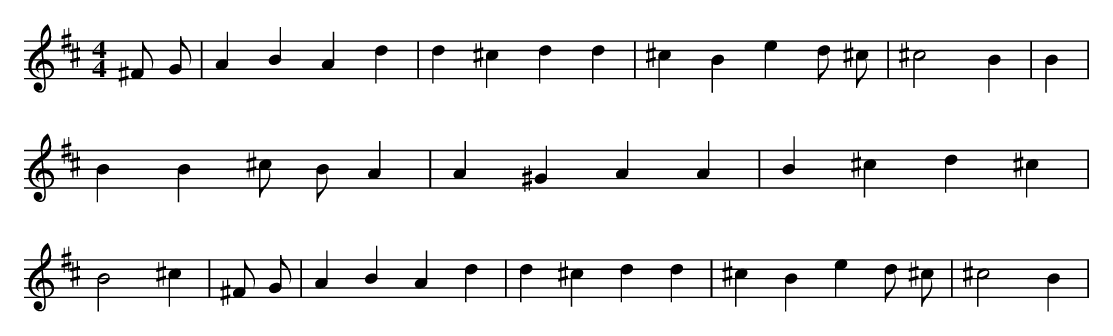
X:1
M:4/4
L:1/8
K:D
^F G | A2 B2 A2 d2 | d2 ^c2 d2 d2 | ^c2 B2 e2 d ^c | ^c4 B2 | B2 | B2 B2 ^c B A2 | A2 ^G2 A2 A2 | B2 ^c2 d2 ^c2 | B4 ^c2 | ^F G | A2 B2 A2 d2 | d2 ^c2 d2 d2 | ^c2 B2 e2 d ^c | ^c4 B2 |
